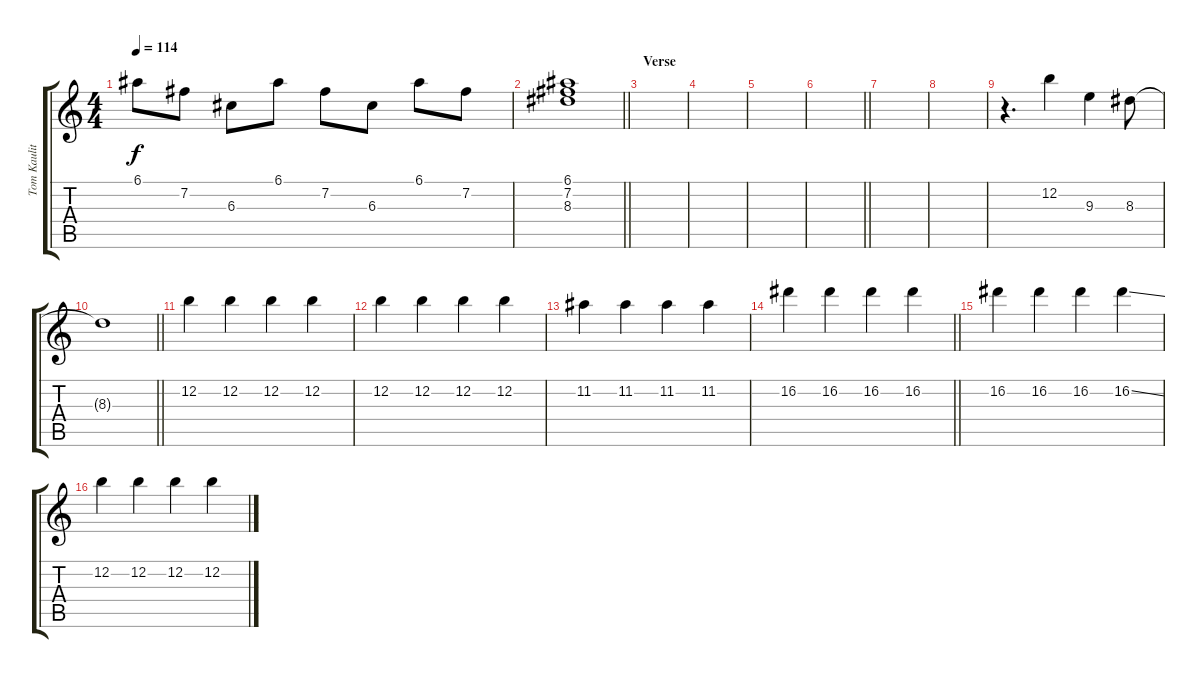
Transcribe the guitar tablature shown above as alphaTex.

\track ("Tom Kaulitz (2nd)" "Tom Kaulit") {instrument electricguitarclean}
\staff {score tabs}
\tuning (E4 B3 G3 D3 A2 E2) {hide}
\ts (4 4)
\tempo 114
\clef g2
\ks c
6.1.8{dy f} 7.2.8 6.3.8 6.1.8 7.2.8 6.3.8 6.1.8 7.2.8 |
\barLineRight lightlight
(6.1 7.2 8.3).1 |
\section ("" "Verse")
|
|
|
\barLineRight lightlight
|
|
|
r.4{d} 12.2.4 9.3.4 8.3.8 |
\barLineRight lightlight
8.3{t}.1 |
12.2.4 12.2.4 12.2.4 12.2.4 |
12.2.4 12.2.4 12.2.4 12.2.4 |
11.2.4 11.2.4 11.2.4 11.2.4 |
\barLineRight lightlight
16.2.4 16.2.4 16.2.4 16.2.4 |
16.2.4 16.2.4 16.2.4 16.2{ss}.4 |
12.2.4 12.2.4 12.2.4 12.2.4
